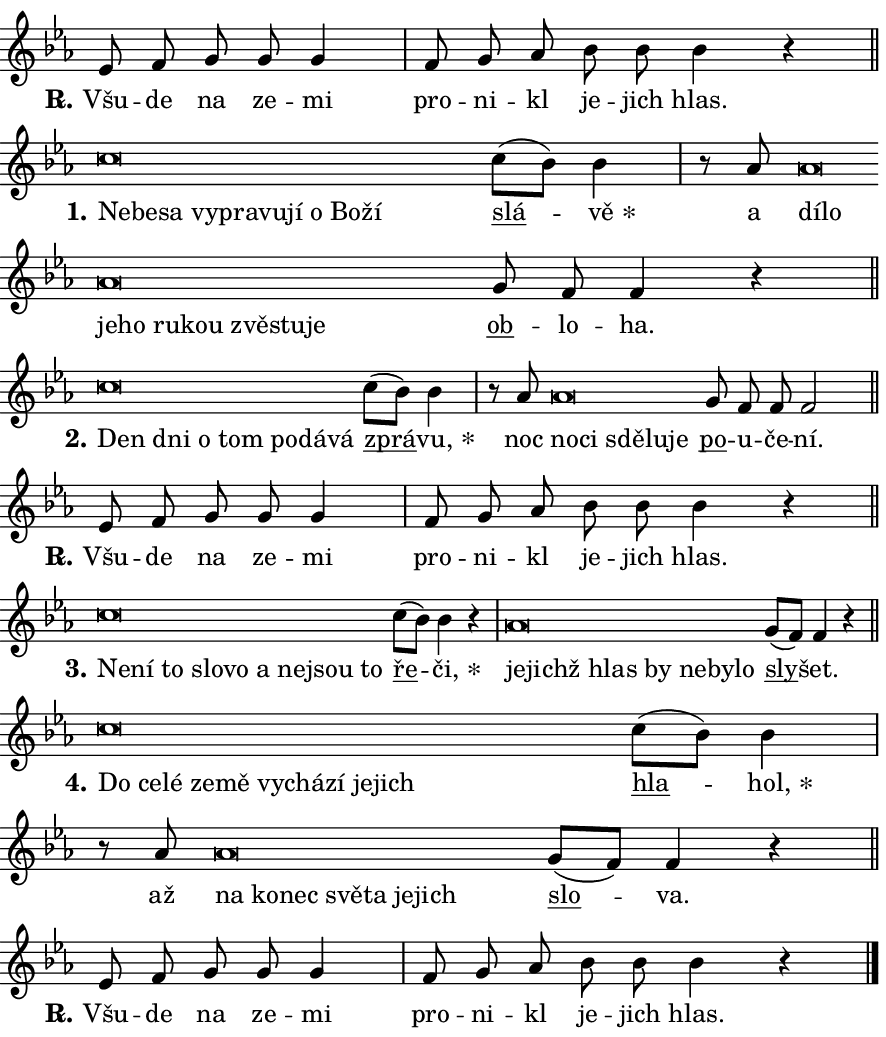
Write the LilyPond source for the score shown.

\version "2.24.0"
\header { tagline = "" }
\paper {
  indent = 0\cm
  top-margin = 0\cm
  right-margin = 0.13\cm % to fit lyric hyphens
  bottom-margin = 0\cm
  left-margin = 0\cm
  paper-width = 15\cm
  page-breaking = #ly:one-page-breaking
  system-system-spacing.basic-distance = #11
  score-system-spacing.basic-distance = #11
  ragged-last = ##f
}


%% Author: Thomas Morley
%% https://lists.gnu.org/archive/html/lilypond-user/2020-05/msg00002.html
#(define (line-position grob)
"Returns position of @var[grob} in current system:
   @code{'start}, if at first time-step
   @code{'end}, if at last time-step
   @code{'middle} otherwise
"
  (let* ((col (ly:item-get-column grob))
         (ln (ly:grob-object col 'left-neighbor))
         (rn (ly:grob-object col 'right-neighbor))
         (col-to-check-left (if (ly:grob? ln) ln col))
         (col-to-check-right (if (ly:grob? rn) rn col))
         (break-dir-left
           (and
             (ly:grob-property col-to-check-left 'non-musical #f)
             (ly:item-break-dir col-to-check-left)))
         (break-dir-right
           (and
             (ly:grob-property col-to-check-right 'non-musical #f)
             (ly:item-break-dir col-to-check-right))))
        (cond ((eqv? 1 break-dir-left) 'start)
              ((eqv? -1 break-dir-right) 'end)
              (else 'middle))))

#(define (tranparent-at-line-position vctor)
  (lambda (grob)
  "Relying on @code{line-position} select the relevant enry from @var{vctor}.
Used to determine transparency,"
    (case (line-position grob)
      ((end) (not (vector-ref vctor 0)))
      ((middle) (not (vector-ref vctor 1)))
      ((start) (not (vector-ref vctor 2))))))

noteHeadBreakVisibility =
#(define-music-function (break-visibility)(vector?)
"Makes @code{NoteHead}s transparent relying on @var{break-visibility}"
#{
  \override NoteHead.transparent =
    #(tranparent-at-line-position break-visibility)
#})

#(define delete-ledgers-for-transparent-note-heads
  (lambda (grob)
    "Reads whether a @code{NoteHead} is transparent.
If so this @code{NoteHead} is removed from @code{'note-heads} from
@var{grob}, which is supposed to be @code{LedgerLineSpanner}.
As a result ledgers are not printed for this @code{NoteHead}"
    (let* ((nhds-array (ly:grob-object grob 'note-heads))
           (nhds-list
             (if (ly:grob-array? nhds-array)
                 (ly:grob-array->list nhds-array)
                 '()))
           ;; Relies on the transparent-property being done before
           ;; Staff.LedgerLineSpanner.after-line-breaking is executed.
           ;; This is fragile ...
           (to-keep
             (remove
               (lambda (nhd)
                 (ly:grob-property nhd 'transparent #f))
               nhds-list)))
      ;; TODO find a better method to iterate over grob-arrays, similiar
      ;; to filter/remove etc for lists
      ;; For now rebuilt from scratch
      (set! (ly:grob-object grob 'note-heads)  '())
      (for-each
        (lambda (nhd)
          (ly:pointer-group-interface::add-grob grob 'note-heads nhd))
        to-keep))))

squashNotes = {
  \override NoteHead.X-extent = #'(-0.2 . 0.2)
  \override NoteHead.Y-extent = #'(-0.75 . 0)
  \override NoteHead.stencil =
    #(lambda (grob)
       (let ((pos (ly:grob-property grob 'staff-position)))
         (begin
           (if (< pos -7) (display "ERROR: Lower brevis then expected\n") (display ""))
           (if (<= pos -6) ly:text-interface::print ly:note-head::print))))
}
unSquashNotes = {
  \revert NoteHead.X-extent
  \revert NoteHead.Y-extent
  \revert NoteHead.stencil
}

hideNotes = \noteHeadBreakVisibility #begin-of-line-visible
unHideNotes = \noteHeadBreakVisibility #all-visible

% work-around for resetting accidentals
% https://lilypond.org/doc/v2.23/Documentation/notation/displaying-rhythms#unmetered-music
cadenzaMeasure = {
  \cadenzaOff
  \partial 1024 s1024
  \cadenzaOn
}

#(define-markup-command (accent layout props text) (markup?)
  "Underline accented syllable"
  (interpret-markup layout props
    #{\markup \override #'(offset . 4.3) \underline { #text }#}))

responsum = \markup \concat {
  "R" \hspace #-1.05 \path #0.1 #'((moveto 0 0.07) (lineto 0.9 0.8)) \hspace #0.05 "."
}

spaceSize = #0.6828661417322834 % exact space size for TeX Gyre Schola

\layout {
  \context {
    \Staff
    \remove "Time_signature_engraver"
    \override LedgerLineSpanner.after-line-breaking = #delete-ledgers-for-transparent-note-heads
  }
  \context {
    \Lyrics {
      \override LyricSpace.minimum-distance = \spaceSize
      \override LyricText.font-name = #"TeX Gyre Schola"
      \override LyricText.font-size = 1
      \override StanzaNumber.font-name = #"TeX Gyre Schola Bold"
      \override StanzaNumber.font-size = 1
    }
  }
  \context {
    \Score 
    \override NoteHead.text =
      #(lambda (grob) 
        (let ((pos (ly:grob-property grob 'staff-position)))
          #{\markup {
            \combine
              \halign #-0.55 \raise #(if (= pos -6) 0 0.5) \override #'(thickness . 2) \draw-line #'(3.2 . 0)
              \musicglyph "noteheads.sM1"
          }#}))
  }
}

% magnetic-lyrics.ily
%
%   written by
%     Jean Abou Samra <jean@abou-samra.fr>
%     Werner Lemberg <wl@gnu.org>
%
%   adapted by
%     Jiri Hon <jiri.hon@gmail.com>
%
% Version 2022-Apr-15

% https://www.mail-archive.com/lilypond-user@gnu.org/msg149350.html

#(define (Left_hyphen_pointer_engraver context)
   "Collect syllable-hyphen-syllable occurrences in lyrics and store
them in properties.  This engraver only looks to the left.  For
example, if the lyrics input is @code{foo -- bar}, it does the
following.

@itemize @bullet
@item
Set the @code{text} property of the @code{LyricHyphen} grob between
@q{foo} and @q{bar} to @code{foo}.

@item
Set the @code{left-hyphen} property of the @code{LyricText} grob with
text @q{foo} to the @code{LyricHyphen} grob between @q{foo} and
@q{bar}.
@end itemize

Use this auxiliary engraver in combination with the
@code{lyric-@/text::@/apply-@/magnetic-@/offset!} hook."
   (let ((hyphen #f)
         (text #f))
     (make-engraver
      (acknowledgers
       ((lyric-syllable-interface engraver grob source-engraver)
        (set! text grob)))
      (end-acknowledgers
       ((lyric-hyphen-interface engraver grob source-engraver)
        ;(when (not (grob::has-interface grob 'lyric-space-interface))
          (set! hyphen grob)));)
      ((stop-translation-timestep engraver)
       (when (and text hyphen)
         (ly:grob-set-object! text 'left-hyphen hyphen))
       (set! text #f)
       (set! hyphen #f)))))

#(define (lyric-text::apply-magnetic-offset! grob)
   "If the space between two syllables is less than the value in
property @code{LyricText@/.details@/.squash-threshold}, move the right
syllable to the left so that it gets concatenated with the left
syllable.

Use this function as a hook for
@code{LyricText@/.after-@/line-@/breaking} if the
@code{Left_@/hyphen_@/pointer_@/engraver} is active."
   (let ((hyphen (ly:grob-object grob 'left-hyphen #f)))
     (when hyphen
       (let ((left-text (ly:spanner-bound hyphen LEFT)))
         (when (grob::has-interface left-text 'lyric-syllable-interface)
           (let* ((common (ly:grob-common-refpoint grob left-text X))
                  (this-x-ext (ly:grob-extent grob common X))
                  (left-x-ext
                   (begin
                     ;; Trigger magnetism for left-text.
                     (ly:grob-property left-text 'after-line-breaking)
                     (ly:grob-extent left-text common X)))
                  ;; `delta` is the gap width between two syllables.
                  (delta (- (interval-start this-x-ext)
                            (interval-end left-x-ext)))
                  (details (ly:grob-property grob 'details))
                  (threshold (assoc-get 'squash-threshold details 0.2)))
             (when (< delta threshold)
               (let* (;; We have to manipulate the input text so that
                      ;; ligatures crossing syllable boundaries are not
                      ;; disabled.  For languages based on the Latin
                      ;; script this is essentially a beautification.
                      ;; However, for non-Western scripts it can be a
                      ;; necessity.
                      (lt (ly:grob-property left-text 'text))
                      (rt (ly:grob-property grob 'text))
                      (is-space (grob::has-interface hyphen 'lyric-space-interface))
                      (space (if is-space " " ""))
                      (extra-delta (if is-space spaceSize 0))
                      ;; Append new syllable.
                      (ltrt-space (if (and (string? lt) (string? rt))
                                (string-append lt space rt)
                                (make-concat-markup (list lt space rt))))
                      ;; Right-align `ltrt` to the right side.
                      (ltrt-space-markup (grob-interpret-markup
                               grob
                               (make-translate-markup
                                (cons (interval-length this-x-ext) 0)
                                (make-right-align-markup ltrt-space)))))
                 (begin
                   ;; Don't print `left-text`.
                   (ly:grob-set-property! left-text 'stencil #f)
                   ;; Set text and stencil (which holds all collected
                   ;; syllables so far) and shift it to the left.
                   (ly:grob-set-property! grob 'text ltrt-space)
                   (ly:grob-set-property! grob 'stencil ltrt-space-markup)
                   (ly:grob-translate-axis! grob (- (- delta extra-delta)) X))))))))))


#(define (lyric-hyphen::displace-bounds-first grob)
   ;; Make very sure this callback isn't triggered too early.
   (let ((left (ly:spanner-bound grob LEFT))
         (right (ly:spanner-bound grob RIGHT)))
     (ly:grob-property left 'after-line-breaking)
     (ly:grob-property right 'after-line-breaking)
     (ly:lyric-hyphen::print grob)))

squashThreshold = #0.4

\layout {
  \context {
    \Lyrics
    \consists #Left_hyphen_pointer_engraver
    \override LyricText.after-line-breaking =
      #lyric-text::apply-magnetic-offset!
    \override LyricHyphen.stencil = #lyric-hyphen::displace-bounds-first
    \override LyricText.details.squash-threshold = \squashThreshold
    \override LyricHyphen.minimum-distance = 0
    \override LyricHyphen.minimum-length = \squashThreshold
  }
}

squashText = \override LyricText.details.squash-threshold = 9999
unSquashText = \override LyricText.details.squash-threshold = \squashThreshold

leftText = \override LyricText.self-alignment-X = #LEFT
unLeftText = \revert LyricText.self-alignment-X

starOffset = #(lambda (grob) 
                (let ((x_offset (ly:self-alignment-interface::aligned-on-x-parent grob)))
                  (if (= x_offset 0) 0 (+ x_offset 1.2))))

star = #(define-music-function (syllable)(string?)
"Append star separator at the end of a syllable"
#{
  \once \override LyricText.X-offset = #starOffset
  \lyricmode { \markup {
    #syllable
    \override #'((font-name . "TeX Gyre Schola Bold")) \hspace #0.2 \lower #0.65 \larger "*"
  } }
#})

starAccent = #(define-music-function (syllable)(string?)
"Append star separator at the end of a syllable and make accent"
#{
  \once \override LyricText.X-offset = #starOffset
  \lyricmode { \markup {
    \accent #syllable
    \override #'((font-name . "TeX Gyre Schola Bold")) \hspace #0.2 \lower #0.65 \larger "*"
  } }
#})

breath = #(define-music-function (syllable)(string?)
"Append breathing indicator at the end of a syllable"
#{
  \lyricmode { \markup { #syllable "+" } }
#})

optionalBreath = #(define-music-function (syllable)(string?)
"Append optional breathing indicator at the end of a syllable"
#{
  \lyricmode { \markup { #syllable "(+)" } }
#})


\score {
    <<
        \new Voice = "melody" { \cadenzaOn \key es \major \relative { es'8 f g g g4 \cadenzaMeasure \bar "|" f8 g as bes bes bes4 r \cadenzaMeasure \bar "||" \break } }
        \new Lyrics \lyricsto "melody" { \lyricmode { \set stanza = \responsum
Všu -- de na ze -- mi pro -- ni -- kl je -- jich hlas. } }
    >>
    \layout {}
}

\score {
    <<
        \new Voice = "melody" { \cadenzaOn \key es \major \relative { \squashNotes c''\breve*1/16 \hideNotes \breve*1/16 \bar "" \breve*1/16 \bar "" \breve*1/16 \bar "" \breve*1/16 \bar "" \breve*1/16 \bar "" \breve*1/16 \bar "" \breve*1/16 \bar "" \breve*1/16 \breve*1/16 \bar "" \unHideNotes \unSquashNotes \bar "" c8[( bes)] bes4 \cadenzaMeasure \bar "|" r8 as8 \squashNotes as\breve*1/16 \hideNotes \breve*1/16 \bar "" \breve*1/16 \bar "" \breve*1/16 \bar "" \breve*1/16 \bar "" \breve*1/16 \bar "" \breve*1/16 \bar "" \breve*1/16 \breve*1/16 \bar "" \unHideNotes \unSquashNotes \bar "" g8 f f4 r \cadenzaMeasure \bar "||" \break } }
        \new Lyrics \lyricsto "melody" { \lyricmode { \set stanza = "1."
\leftText Ne -- \squashText be -- sa vy -- pra -- vu -- jí o Bo -- ží \unLeftText \unSquashText \markup \accent slá -- \star vě a \leftText dí -- \squashText lo je -- ho ru -- kou zvě -- stu -- je \unLeftText \unSquashText \markup \accent ob -- lo -- ha. } }
    >>
    \layout {}
}

\score {
    <<
        \new Voice = "melody" { \cadenzaOn \key es \major \relative { \squashNotes c''\breve*1/16 \hideNotes \breve*1/16 \bar "" \breve*1/16 \bar "" \breve*1/16 \bar "" \breve*1/16 \bar "" \breve*1/16 \breve*1/16 \bar "" \unHideNotes \unSquashNotes \bar "" c8[( bes)] bes4 \cadenzaMeasure \bar "|" r8 as8 \squashNotes as\breve*1/16 \hideNotes \breve*1/16 \bar "" \breve*1/16 \bar "" \breve*1/16 \breve*1/16 \bar "" \unHideNotes \unSquashNotes \bar "" g8 f f f2 \cadenzaMeasure \bar "||" \break } }
        \new Lyrics \lyricsto "melody" { \lyricmode { \set stanza = "2."
\leftText Den \squashText dni o tom po -- dá -- vá \unLeftText \unSquashText \markup \accent zprá -- \star vu, noc \leftText no -- \squashText ci sdě -- lu -- je \unLeftText \unSquashText \markup \accent po -- u -- če -- ní. } }
    >>
    \layout {}
}

\score {
    <<
        \new Voice = "melody" { \cadenzaOn \key es \major \relative { es'8 f g g g4 \cadenzaMeasure \bar "|" f8 g as bes bes bes4 r \cadenzaMeasure \bar "||" \break } }
        \new Lyrics \lyricsto "melody" { \lyricmode { \set stanza = \responsum
Všu -- de na ze -- mi pro -- ni -- kl je -- jich hlas. } }
    >>
    \layout {}
}

\score {
    <<
        \new Voice = "melody" { \cadenzaOn \key es \major \relative { \squashNotes c''\breve*1/16 \hideNotes \breve*1/16 \bar "" \breve*1/16 \bar "" \breve*1/16 \bar "" \breve*1/16 \bar "" \breve*1/16 \bar "" \breve*1/16 \bar "" \breve*1/16 \breve*1/16 \bar "" \unHideNotes \unSquashNotes \bar "" c8[( bes)] bes4 r \cadenzaMeasure \bar "|" \squashNotes as\breve*1/16 \hideNotes \breve*1/16 \bar "" \breve*1/16 \bar "" \breve*1/16 \bar "" \breve*1/16 \bar "" \breve*1/16 \breve*1/16 \bar "" \unHideNotes \unSquashNotes \bar "" g8[( f)] f4 r \cadenzaMeasure \bar "||" \break } }
        \new Lyrics \lyricsto "melody" { \lyricmode { \set stanza = "3."
\leftText Ne -- \squashText ní to slo -- vo a nej -- sou to \unLeftText \unSquashText \markup \accent ře -- \star či, \leftText je -- \squashText jichž hlas by ne -- by -- lo \unLeftText \unSquashText \markup \accent sly -- šet. } }
    >>
    \layout {}
}

\score {
    <<
        \new Voice = "melody" { \cadenzaOn \key es \major \relative { \squashNotes c''\breve*1/16 \hideNotes \breve*1/16 \bar "" \breve*1/16 \bar "" \breve*1/16 \bar "" \breve*1/16 \bar "" \breve*1/16 \bar "" \breve*1/16 \bar "" \breve*1/16 \bar "" \breve*1/16 \breve*1/16 \bar "" \unHideNotes \unSquashNotes \bar "" c8[( bes)] bes4 \cadenzaMeasure \bar "|" r8 as \squashNotes as\breve*1/16 \hideNotes \breve*1/16 \bar "" \breve*1/16 \bar "" \breve*1/16 \bar "" \breve*1/16 \bar "" \breve*1/16 \breve*1/16 \bar "" \unHideNotes \unSquashNotes \bar "" g8[( f)] f4 r \cadenzaMeasure \bar "||" \break } }
        \new Lyrics \lyricsto "melody" { \lyricmode { \set stanza = "4."
\leftText Do \squashText ce -- lé ze -- mě vy -- chá -- zí je -- jich \unLeftText \unSquashText \markup \accent hla -- \star hol, až \leftText na \squashText ko -- nec svě -- ta je -- jich \unLeftText \unSquashText \markup \accent slo -- va. } }
    >>
    \layout {}
}

\score {
    <<
        \new Voice = "melody" { \cadenzaOn \key es \major \relative { es'8 f g g g4 \cadenzaMeasure \bar "|" f8 g as bes bes bes4 r \cadenzaMeasure \bar "||" \break } \bar "|." }
        \new Lyrics \lyricsto "melody" { \lyricmode { \set stanza = \responsum
Všu -- de na ze -- mi pro -- ni -- kl je -- jich hlas. } }
    >>
    \layout {}
}
